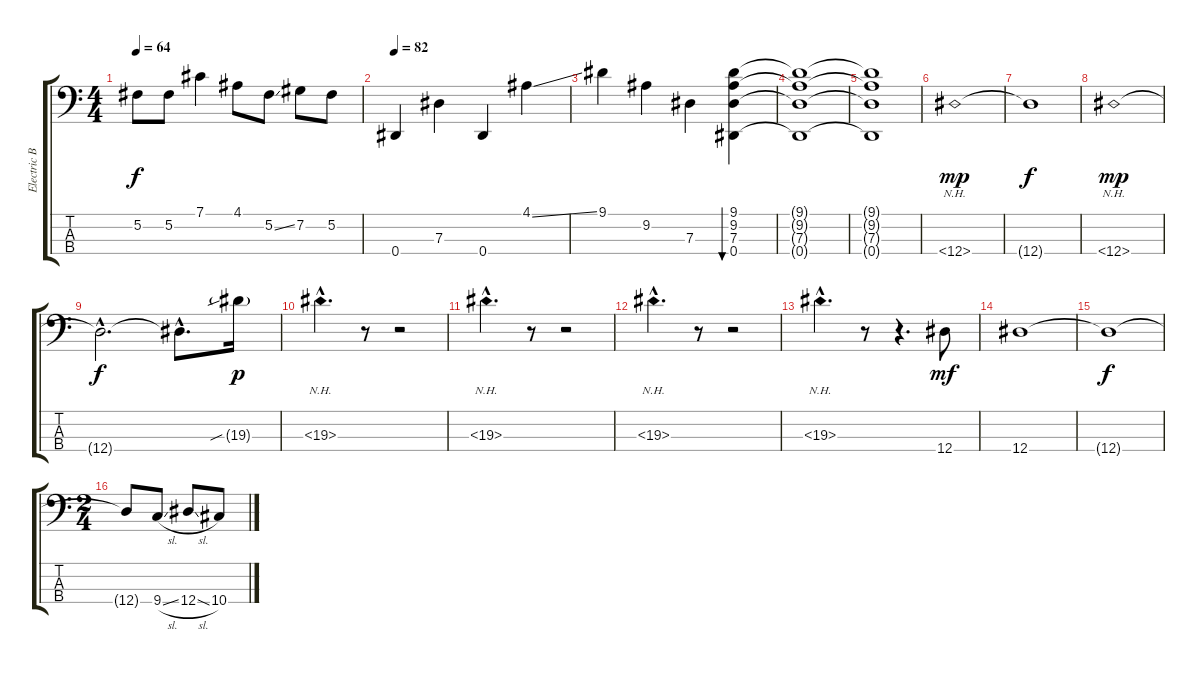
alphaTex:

\track ("Electric Bass (Jason Newsted)" "Electric B") {instrument electricbasspick}
\staff {score tabs}
\tuning (Gb2 Db2 Ab1 Eb1) {hide}
\ts (4 4)
\tempo 64
\clef f4
\ks c
5.2.8{dy f} 5.2.8 7.1.4 4.1.8 5.2{ss}.8 7.2.8 5.2.8 |
\tempo 82
0.4.4 7.3.4 0.4.4 4.1{ss}.4 |
9.1.4 9.2.4 7.3.4 (9.1 9.2 7.3 0.4).4{bu 240} |
(9.1{t} 9.2{t} 7.3{t} 0.4{t}).1 |
(9.1{t} 9.2{t} 7.3{t} 0.4{t}).1 |
12.4{nh}.1{dy mp} |
12.4{t}.1{dy f} |
12.4{nh}.1{dy mp} |
12.4{hac t}.2{d dy f} 12.4{hac t}.8{d} 19.3{sib g}.16{dy p} |
19.3{nh hac}.4{d} r.8 r.2 |
19.3{nh hac}.4{d} r.8 r.2 |
19.3{nh hac}.4{d} r.8 r.2 |
19.3{nh hac}.4{d} r.8 r.4{d} 12.4.8{dy mf} |
12.4.1 |
12.4{t}.1{dy f} |
\ts (2 4)
12.4{t}.8 9.4{sl}.8 12.4{sl}.8 10.4.8
